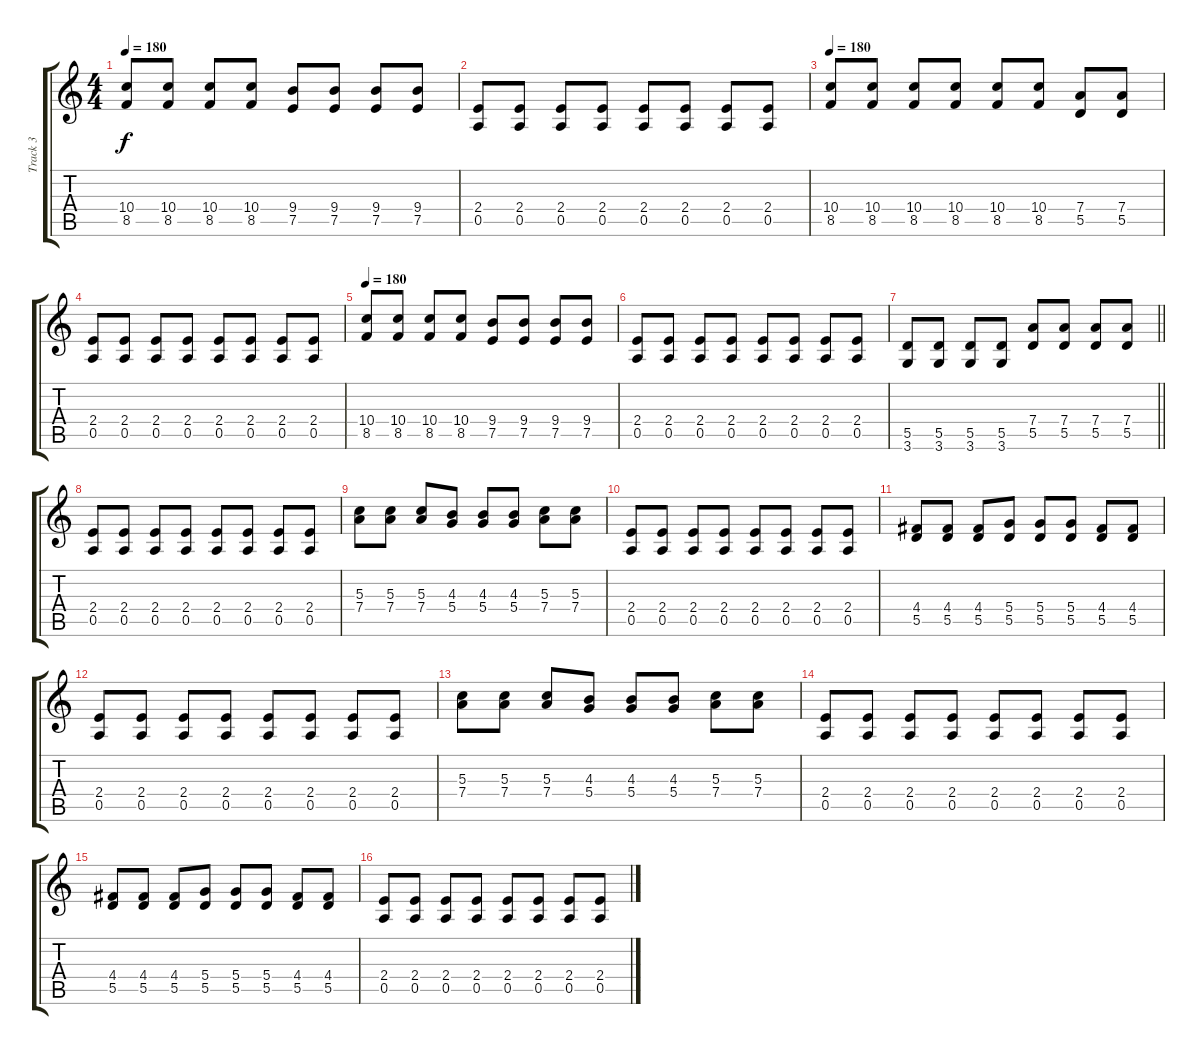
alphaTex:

\track ("Track 3" "Track 3") {instrument overdrivenguitar}
\staff {score tabs}
\tuning (E4 B3 G3 D3 A2 E2) {hide}
\ts (4 4)
\tempo 180
\clef g2
\ks c
(10.4 8.5).8{dy f} (10.4 8.5).8 (10.4 8.5).8 (10.4 8.5).8 (9.4 7.5).8 (9.4 7.5).8 (9.4 7.5).8 (9.4 7.5).8 |
(2.4 0.5).8 (2.4 0.5).8 (2.4 0.5).8 (2.4 0.5).8 (2.4 0.5).8 (2.4 0.5).8 (2.4 0.5).8 (2.4 0.5).8 |
\tempo 180
(10.4 8.5).8 (10.4 8.5).8 (10.4 8.5).8 (10.4 8.5).8 (10.4 8.5).8 (10.4 8.5).8 (7.4 5.5).8 (7.4 5.5).8 |
(2.4 0.5).8 (2.4 0.5).8 (2.4 0.5).8 (2.4 0.5).8 (2.4 0.5).8 (2.4 0.5).8 (2.4 0.5).8 (2.4 0.5).8 |
\tempo 180
(10.4 8.5).8 (10.4 8.5).8 (10.4 8.5).8 (10.4 8.5).8 (9.4 7.5).8 (9.4 7.5).8 (9.4 7.5).8 (9.4 7.5).8 |
(2.4 0.5).8 (2.4 0.5).8 (2.4 0.5).8 (2.4 0.5).8 (2.4 0.5).8 (2.4 0.5).8 (2.4 0.5).8 (2.4 0.5).8 |
\barLineRight lightlight
(5.5 3.6).8 (5.5 3.6).8 (5.5 3.6).8 (5.5 3.6).8 (7.4 5.5).8 (7.4 5.5).8 (7.4 5.5).8 (7.4 5.5).8 |
\section ("" "")
(2.4 0.5).8 (2.4 0.5).8 (2.4 0.5).8 (2.4 0.5).8 (2.4 0.5).8 (2.4 0.5).8 (2.4 0.5).8 (2.4 0.5).8 |
(5.3 7.4).8 (5.3 7.4).8 (5.3 7.4).8 (4.3 5.4).8 (4.3 5.4).8 (4.3 5.4).8 (5.3 7.4).8 (5.3 7.4).8 |
(2.4 0.5).8 (2.4 0.5).8 (2.4 0.5).8 (2.4 0.5).8 (2.4 0.5).8 (2.4 0.5).8 (2.4 0.5).8 (2.4 0.5).8 |
(4.4 5.5).8 (4.4 5.5).8 (4.4 5.5).8 (5.4 5.5).8 (5.4 5.5).8 (5.4 5.5).8 (4.4 5.5).8 (4.4 5.5).8 |
(2.4 0.5).8 (2.4 0.5).8 (2.4 0.5).8 (2.4 0.5).8 (2.4 0.5).8 (2.4 0.5).8 (2.4 0.5).8 (2.4 0.5).8 |
(5.3 7.4).8 (5.3 7.4).8 (5.3 7.4).8 (4.3 5.4).8 (4.3 5.4).8 (4.3 5.4).8 (5.3 7.4).8 (5.3 7.4).8 |
(2.4 0.5).8 (2.4 0.5).8 (2.4 0.5).8 (2.4 0.5).8 (2.4 0.5).8 (2.4 0.5).8 (2.4 0.5).8 (2.4 0.5).8 |
(4.4 5.5).8 (4.4 5.5).8 (4.4 5.5).8 (5.4 5.5).8 (5.4 5.5).8 (5.4 5.5).8 (4.4 5.5).8 (4.4 5.5).8 |
(2.4 0.5).8 (2.4 0.5).8 (2.4 0.5).8 (2.4 0.5).8 (2.4 0.5).8 (2.4 0.5).8 (2.4 0.5).8 (2.4 0.5).8
